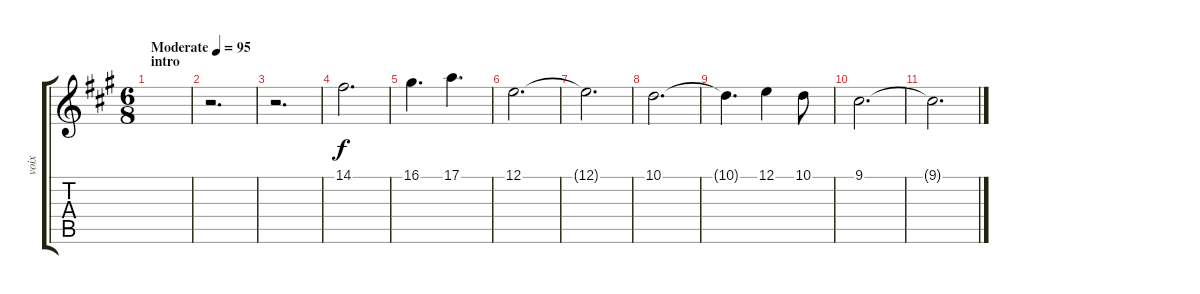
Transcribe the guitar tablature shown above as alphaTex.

\track ("voix" "voix") {instrument flute}
\staff {score tabs}
\tuning (E4 B3 G3 D3 A2 E2) {hide}
\ts (6 8)
\section ("" "intro")
\tempo (95 "Moderate")
\clef g2
\ks a
|
r.2{d} |
r.2{d} |
14.1.2{d} |
16.1.4{d} 17.1.4{d} |
12.1.2{d} |
12.1{t}.2{d} |
10.1.2{d} |
10.1{t}.4{d} 12.1.4 10.1.8 |
9.1.2{d volume 1} |
9.1{t}.2{d}
